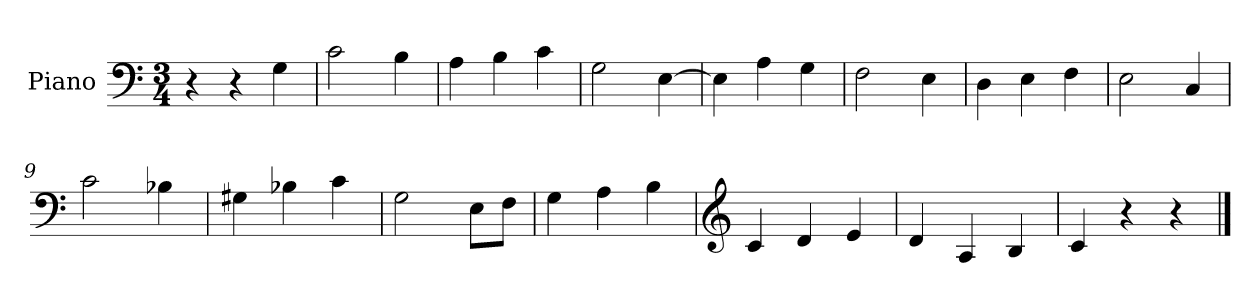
**kern
*part1
*staff1
*I"Piano
*I'Pno.
*clefF4
*k[]
*M3/4
*MM120
=1
4r
4r
4G\
=2
2c\
4B\
=3
4A\
4B\
4c\
=4
2G\
[4E\
=5
4E\]
4A\
4G\
=6
2F\
4E\
=7
4D\
4E\
4F\
=8
2E\
4C/
=9
2c\
4B-X\
=10
4G#X\
4B-X\
4c\
=11
2G\
8E\L
8F\J
=12
4G\
4A\
4B\
=13
*clefG2
4c/
4d/
4e/
!!LO:LB:g=z
=14
4d/
4A/
4B/
=15
4c/
4r
4r
==
*-
